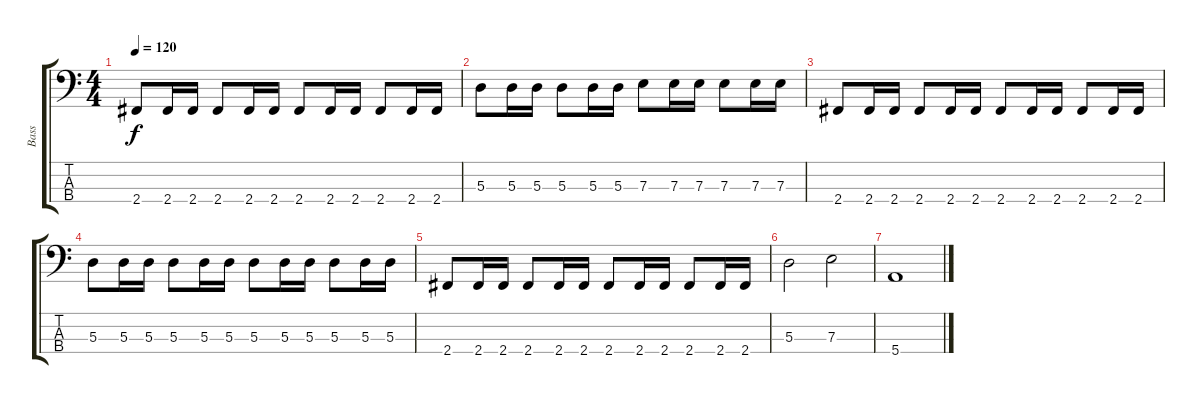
\track ("Bass" "Bass") {instrument electricbasspick}
\staff {score tabs}
\tuning (G2 D2 A1 E1) {hide}
\ts (4 4)
\tempo 120
\clef f4
\ks c
2.4.8{dy f} 2.4.16 2.4.16 2.4.8 2.4.16 2.4.16 2.4.8 2.4.16 2.4.16 2.4.8 2.4.16 2.4.16 |
5.3.8 5.3.16 5.3.16 5.3.8 5.3.16 5.3.16 7.3.8 7.3.16 7.3.16 7.3.8 7.3.16 7.3.16 |
2.4.8 2.4.16 2.4.16 2.4.8 2.4.16 2.4.16 2.4.8 2.4.16 2.4.16 2.4.8 2.4.16 2.4.16 |
5.3.8 5.3.16 5.3.16 5.3.8 5.3.16 5.3.16 5.3.8 5.3.16 5.3.16 5.3.8 5.3.16 5.3.16 |
2.4.8 2.4.16 2.4.16 2.4.8 2.4.16 2.4.16 2.4.8 2.4.16 2.4.16 2.4.8 2.4.16 2.4.16 |
5.3.2 7.3.2 |
5.4.1
